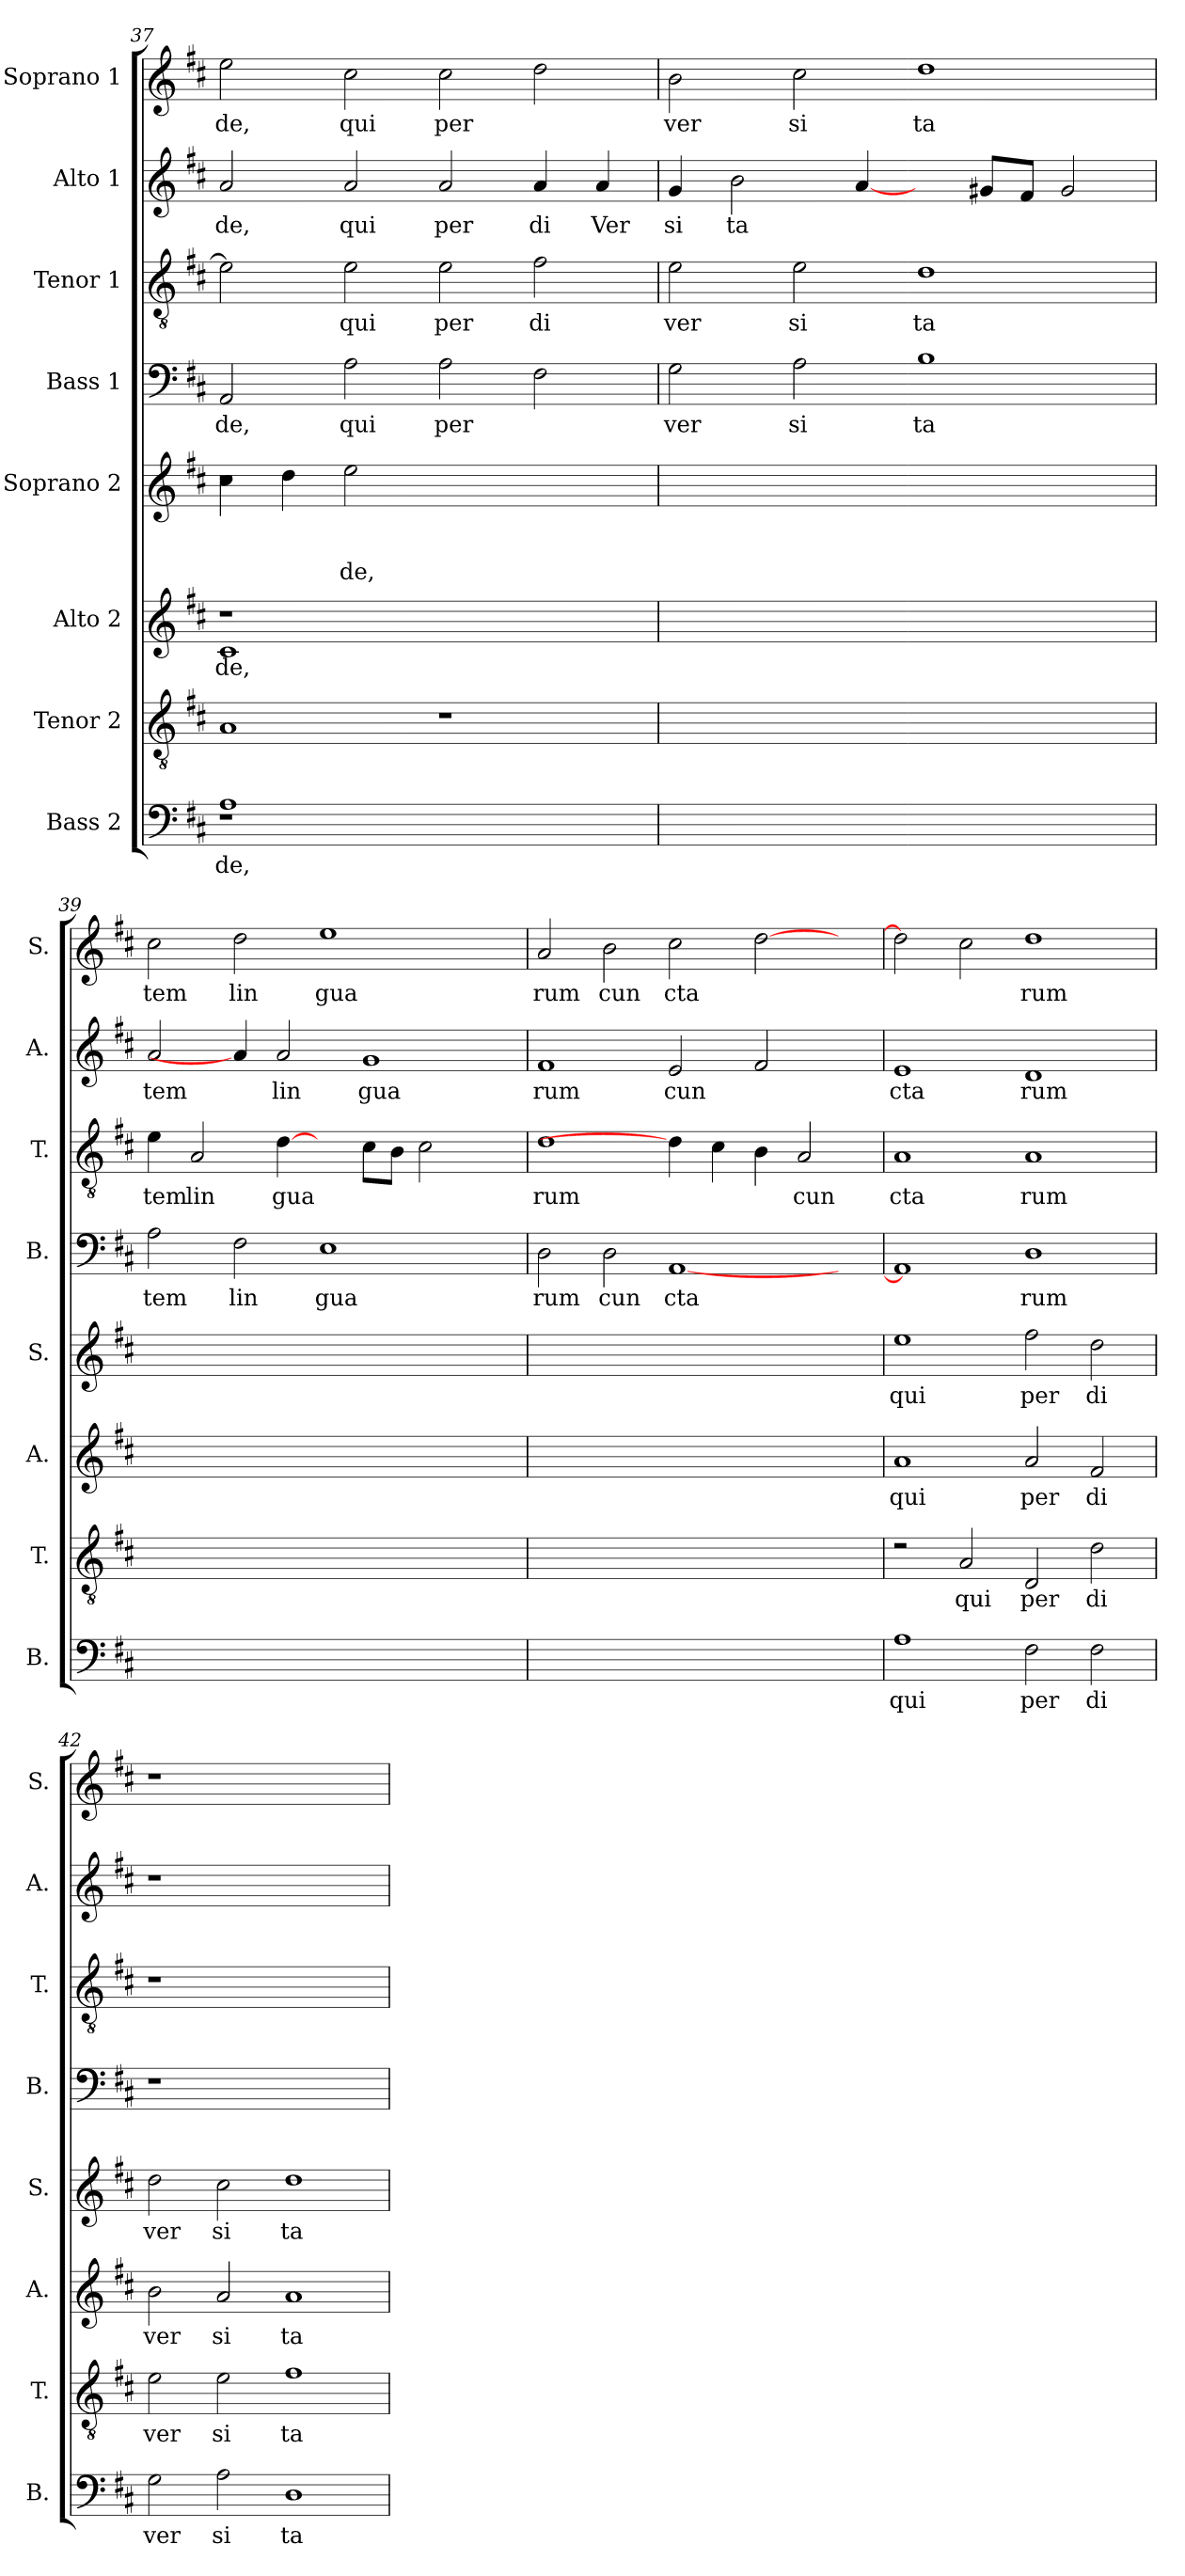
**kern	**text	**kern	**text	**kern	**text	**kern	**text	**text	**text	**kern	**text	**kern	**text	**kern	**text	**kern	**text
*part8	*part8	*part7	*part7	*part6	*part6	*part5	*part5	*part5	*part5	*part4	*part4	*part3	*part3	*part2	*part2	*part1	*part1
*staff8	*staff8	*staff7	*staff7	*staff6	*staff6	*staff5	*staff5	*staff5	*staff5	*staff4	*staff4	*staff3	*staff3	*staff2	*staff2	*staff1	*staff1
*I"Bass 2	*	*I"Tenor 2	*	*I"Alto 2	*	*I"Soprano 2	*	*	*	*I"Bass 1	*	*I"Tenor 1	*	*I"Alto 1	*	*I"Soprano 1	*
*I'B.	*	*I'T.	*	*I'A.	*	*I'S.	*	*	*	*I'B.	*	*I'T.	*	*I'A.	*	*I'S.	*
!!LO:PB:g=z
*clefF4	*	*clefGv2	*	*clefG2	*	*clefG2	*	*	*	*clefF4	*	*clefGv2	*	*clefG2	*	*clefG2	*
*k[f#c#]	*	*k[f#c#]	*	*k[f#c#]	*	*k[f#c#]	*	*	*	*k[f#c#]	*	*k[f#c#]	*	*k[f#c#]	*	*k[f#c#]	*
=37	=37	=37	=37	=37	=37	=37	=37	=37	=37	=37	=37	=37	=37	=37	=37	=37	=37
*^	*	*	*	*	*	*	*	*	*	*	*	*	*	*	*	*	*
!	!	!LO:LY:b	!	!	!	!LO:LY:b	!	!	!	!	!	!LO:LY:b	!	!	!	!LO:LY:b	!	!LO:LY:b
*	*	*	*	*	*^	*	*^	*	*	*	*	*	*	*	*	*	*	*
1rF	1A	de,	1A	.	1rdd	1c#	de,	1rdd	4cc#\	.	.	.	2AA/	de,	2e\]	.	2a/	de,	2ee\	de,
.	.	.	.	.	.	.	.	.	4dd\	.	.	.	.	.	.	.	.	.	.	.
!	!	!	!	!	!	!	!	!	!	!	!	!LO:LY:b	!	!LO:LY:b	!	!LO:LY:b	!	!LO:LY:b	!	!LO:LY:b
.	.	.	.	.	.	.	.	.	2ee\	.	.	de,	2A\	qui	2e\	qui	2a/	qui	2cc#\	qui
!	!	!	!	!	!	!	!	!	!	!	!	!	!	!LO:LY:b	!	!LO:LY:b	!	!LO:LY:b	!	!LO:LY:b
1ryy	1ryy	.	1rd	.	1ryy	1ryy	.	1ryy	1ryy	.	.	.	2A\	per	2e\	per	2a/	per	2cc#\	per
!	!	!	!	!	!	!	!	!	!	!	!	!	!	!	!	!LO:LY:b	!	!LO:LY:b	!	!
.	.	.	.	.	.	.	.	.	.	.	.	.	2F#\	.	2f#\	di	4a/	di	2dd\	.
!	!	!	!	!	!	!	!	!	!	!	!	!	!	!	!	!	!	!LO:LY:b	!	!
.	.	.	.	.	.	.	.	.	.	.	.	.	.	.	.	.	4a/	Ver	.	.
*	*	*	*	*	*v	*v	*	*	*	*	*	*	*	*	*	*	*	*	*	*
*v	*v	*	*	*	*	*	*v	*v	*	*	*	*	*	*	*	*	*	*	*
!!LO:PB:g=z
=38	=38	=38	=38	=38	=38	=38	=38	=38	=38	=38	=38	=38	=38	=38	=38	=38	=38
!	!	!	!	!	!	!	!	!	!	!	!LO:LY:b	!	!LO:LY:b	!	!LO:LY:b	!	!LO:LY:b
1ryy	.	1ryy	.	1ryy	.	1ryy	.	.	.	2G\	ver	2e\	ver	4g/	si	2b\	ver
!	!	!	!	!	!	!	!	!	!	!	!	!	!	!	!LO:LY:b	!	!
.	.	.	.	.	.	.	.	.	.	.	.	.	.	2b\	ta	.	.
!	!	!	!	!	!	!	!	!	!	!	!LO:LY:b	!	!LO:LY:b	!	!	!	!LO:LY:b
.	.	.	.	.	.	.	.	.	.	2A\	si	2e\	si	.	.	2cc#\	si
.	.	.	.	.	.	.	.	.	.	.	.	.	.	[4a/	.	.	.
!	!	!	!	!	!	!	!	!	!	!	!LO:LY:b	!	!LO:LY:b	!	!	!	!LO:LY:b
1ryy	.	1ryy	.	1ryy	.	1ryy	.	.	.	1B	ta	1d	ta	4ryy	.	1dd	ta
.	.	.	.	.	.	.	.	.	.	.	.	.	.	8g#X/L	.	.	.
.	.	.	.	.	.	.	.	.	.	.	.	.	.	8f#/J	.	.	.
.	.	.	.	.	.	.	.	.	.	.	.	.	.	2g#/	.	.	.
=39	=39	=39	=39	=39	=39	=39	=39	=39	=39	=39	=39	=39	=39	=39	=39	=39	=39
!	!	!	!	!	!	!	!	!	!	!	!LO:LY:b	!	!LO:LY:b	!	!LO:LY:b	!	!LO:LY:b
1ryy	.	1ryy	.	1ryy	.	1ryy	.	.	.	2A\	tem	4e\	tem	2a/	tem	2cc#\	tem
!	!	!	!	!	!	!	!	!	!	!	!	!	!LO:LY:b	!	!	!	!
.	.	.	.	.	.	.	.	.	.	.	.	2A/	lin	.	.	.	.
!	!	!	!	!	!	!	!	!	!	!	!LO:LY:b	!	!	!	!	!	!LO:LY:b
.	.	.	.	.	.	.	.	.	.	2F#\	lin	.	.	4a/]	.	2dd\	lin
!	!	!	!	!	!	!	!	!	!	!	!	!	!LO:LY:b	!	!LO:LY:b	!	!
.	.	.	.	.	.	.	.	.	.	.	.	[4d\	gua	2a/	lin	.	.
!	!	!	!	!	!	!	!	!	!	!	!LO:LY:b	!	!	!	!	!	!LO:LY:b
1ryy	.	1ryy	.	1ryy	.	1ryy	.	.	.	1E	gua	4ryy	.	.	.	1ee	gua
!	!	!	!	!	!	!	!	!	!	!	!	!	!	!	!LO:LY:b	!	!
.	.	.	.	.	.	.	.	.	.	.	.	8c#\L	.	1g	gua	.	.
.	.	.	.	.	.	.	.	.	.	.	.	8B\J	.	.	.	.	.
.	.	.	.	.	.	.	.	.	.	.	.	2c#\	.	.	.	.	.
4ryy	.	4ryy	.	4ryy	.	4ryy	.	.	.	4ryy	.	4ryy	.	.	.	4ryy	.
=40	=40	=40	=40	=40	=40	=40	=40	=40	=40	=40	=40	=40	=40	=40	=40	=40	=40
!	!	!	!	!	!	!	!	!	!	!	!LO:LY:b	!	!LO:LY:b	!	!LO:LY:b	!	!LO:LY:b
1ryy	.	1ryy	.	1ryy	.	1ryy	.	.	.	2D\	rum	1d	rum	1f#	rum	2a/	rum
!	!	!	!	!	!	!	!	!	!	!	!LO:LY:b	!	!	!	!	!	!LO:LY:b
.	.	.	.	.	.	.	.	.	.	2D\	cun	.	.	.	.	2b\	cun
!	!	!	!	!	!	!	!	!	!	!	!LO:LY:b	!	!	!	!LO:LY:b	!	!LO:LY:b
1ryy	.	1ryy	.	1ryy	.	1ryy	.	.	.	[1AA	cta	4d\]	.	2e/	cun	2cc#\	cta
.	.	.	.	.	.	.	.	.	.	.	.	4c#\	.	.	.	.	.
.	.	.	.	.	.	.	.	.	.	.	.	4B\	.	2f#/	.	[2dd\	.
!	!	!	!	!	!	!	!	!	!	!	!	!	!LO:LY:b	!	!	!	!
.	.	.	.	.	.	.	.	.	.	.	.	2A/	cun	.	.	.	.
4ryy	.	4ryy	.	4ryy	.	4ryy	.	.	.	4ryy	.	.	.	4ryy	.	4ryy	.
=41	=41	=41	=41	=41	=41	=41	=41	=41	=41	=41	=41	=41	=41	=41	=41	=41	=41
!	!LO:LY:b	!	!	!	!LO:LY:b	!	!LO:LY:b	!	!	!	!	!	!LO:LY:b	!	!LO:LY:b	!	!
1A	qui	2rd	.	1a	qui	1ee	qui	.	.	1AA]	.	1A	cta	1e	cta	2dd\]	.
!	!	!	!LO:LY:b	!	!	!	!	!	!	!	!	!	!	!	!	!	!
.	.	2A/	qui	.	.	.	.	.	.	.	.	.	.	.	.	2cc#\	.
!	!LO:LY:b	!	!LO:LY:b	!	!LO:LY:b	!	!LO:LY:b	!	!	!	!LO:LY:b	!	!LO:LY:b	!	!LO:LY:b	!	!LO:LY:b
2F#\	per	2D/	per	2a/	per	2ff#\	per	.	.	1D	rum	1A	rum	1d	rum	1dd	rum
!	!LO:LY:b	!	!LO:LY:b	!	!LO:LY:b	!	!LO:LY:b	!	!	!	!	!	!	!	!	!	!
2F#\	di	2d\	di	2f#/	di	2dd\	di	.	.	.	.	.	.	.	.	.	.
=42	=42	=42	=42	=42	=42	=42	=42	=42	=42	=42	=42	=42	=42	=42	=42	=42	=42
!	!LO:LY:b	!	!LO:LY:b	!	!LO:LY:b	!	!LO:LY:b	!	!	!	!	!	!	!	!	!	!
2G\	ver	2e\	ver	2b\	ver	2dd\	ver	.	.	1rF	.	1rd	.	1rdd	.	1rdd	.
!	!LO:LY:b	!	!LO:LY:b	!	!LO:LY:b	!	!LO:LY:b	!	!	!	!	!	!	!	!	!	!
2A\	si	2e\	si	2a/	si	2cc#\	si	.	.	.	.	.	.	.	.	.	.
!	!LO:LY:b	!	!LO:LY:b	!	!LO:LY:b	!	!LO:LY:b	!	!	!	!	!	!	!	!	!	!
1D	ta	1f#	ta	1a	ta	1dd	ta	.	.	1ryy	.	1ryy	.	1ryy	.	1ryy	.
=	=	=	=	=	=	=	=	=	=	=	=	=	=	=	=	=	=
*-	*-	*-	*-	*-	*-	*-	*-	*-	*-	*-	*-	*-	*-	*-	*-	*-	*-
